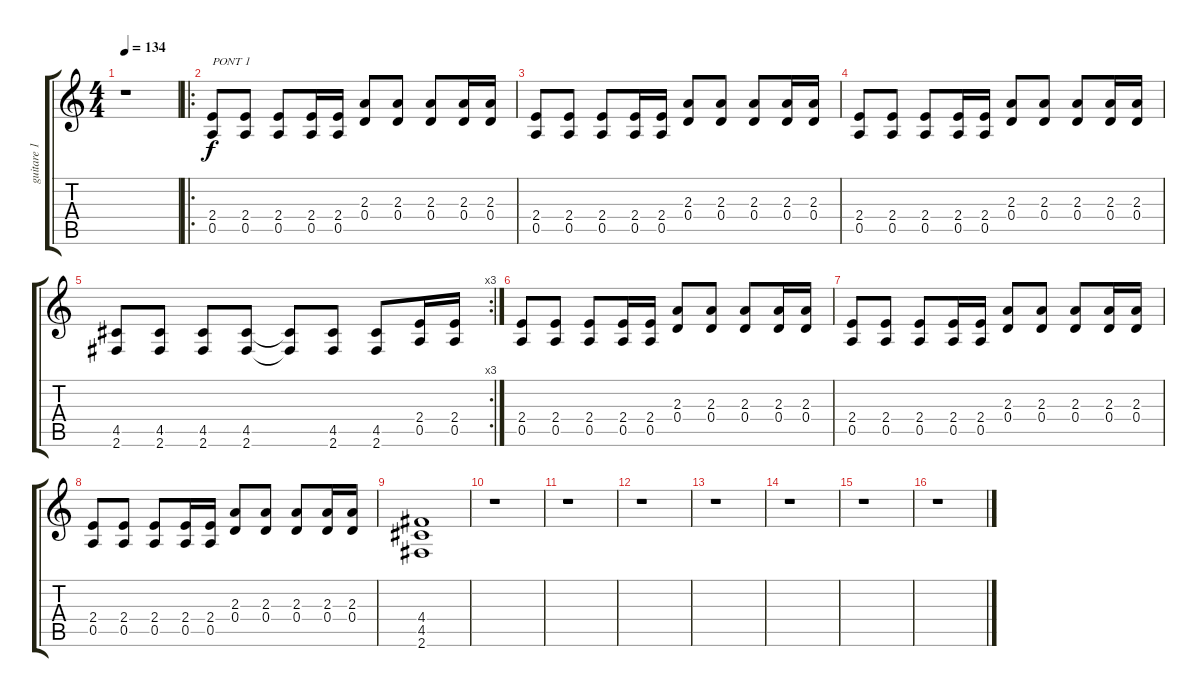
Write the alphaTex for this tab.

\track ("guitare 1 (clean)" "guitare 1 ") {instrument electricguitarclean}
\staff {score tabs}
\tuning (E4 B3 G3 D3 A2 E2) {hide}
\ts (4 4)
\tempo 134
\clef g2
\ks c
r.1{dy f} |
\ro
(2.4 0.5).8{txt "PONT 1"} (2.4 0.5).8 (2.4 0.5).8 (2.4 0.5).16 (2.4 0.5).16 (2.3 0.4).8 (2.3 0.4).8 (2.3 0.4).8 (2.3 0.4).16 (2.3 0.4).16 |
(2.4 0.5).8 (2.4 0.5).8 (2.4 0.5).8 (2.4 0.5).16 (2.4 0.5).16 (2.3 0.4).8 (2.3 0.4).8 (2.3 0.4).8 (2.3 0.4).16 (2.3 0.4).16 |
(2.4 0.5).8 (2.4 0.5).8 (2.4 0.5).8 (2.4 0.5).16 (2.4 0.5).16 (2.3 0.4).8 (2.3 0.4).8 (2.3 0.4).8 (2.3 0.4).16 (2.3 0.4).16 |
\rc 3
(4.5 2.6).8 (4.5 2.6).8 (4.5 2.6).8 (4.5 2.6).8 (4.5{t} 2.6{t}).8 (4.5 2.6).8 (4.5 2.6).8 (2.4 0.5).16 (2.4 0.5).16 |
(2.4 0.5).8 (2.4 0.5).8 (2.4 0.5).8 (2.4 0.5).16 (2.4 0.5).16 (2.3 0.4).8 (2.3 0.4).8 (2.3 0.4).8 (2.3 0.4).16 (2.3 0.4).16 |
(2.4 0.5).8 (2.4 0.5).8 (2.4 0.5).8 (2.4 0.5).16 (2.4 0.5).16 (2.3 0.4).8 (2.3 0.4).8 (2.3 0.4).8 (2.3 0.4).16 (2.3 0.4).16 |
(2.4 0.5).8 (2.4 0.5).8 (2.4 0.5).8 (2.4 0.5).16 (2.4 0.5).16 (2.3 0.4).8 (2.3 0.4).8 (2.3 0.4).8 (2.3 0.4).16 (2.3 0.4).16 |
(4.4 4.5 2.6).1 |
r.1 |
r.1 |
r.1 |
r.1 |
r.1 |
r.1 |
r.1
